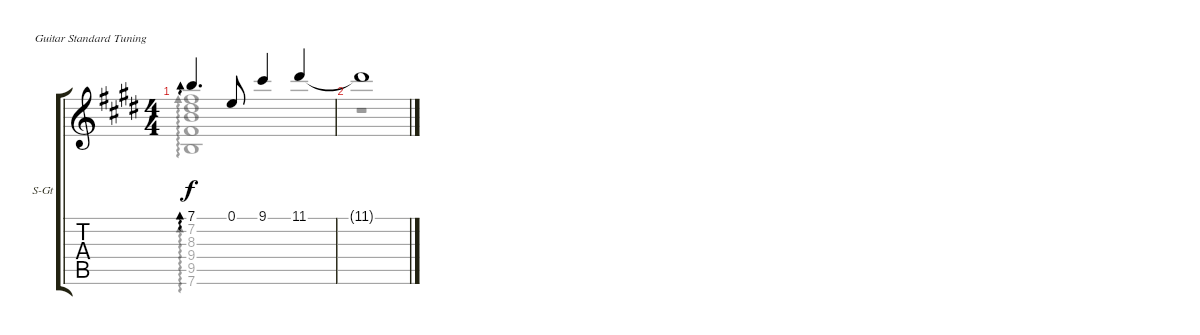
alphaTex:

\defaultSystemsLayout 4
\bracketExtendMode groupsimilarinstruments
\firstSystemTrackNameOrientation horizontal
\otherSystemsTrackNameOrientation horizontal
\track ("Steel Guitar" "S-Gt") {instrument acousticguitarsteel}
\staff {score tabs}
\tuning (E4 B3 G3 D3 A2 E2)
\voice
\ts (4 4)
\tempo (70 hide)
\clef g2
\scale
0.567361
\ks e
7.1.4{d ad 30 dy f} 0.1.8 9.1.4 11.1.4 |
\scale
0.432976 11.1{t}.1
\voice
\clef g2
\ottava regular
\simile none
\scale
0.567361
\ks e
(7.6 9.5 9.4 8.3 7.2).1{ad 30 dy f} |
\scale
0.432976 r.1
